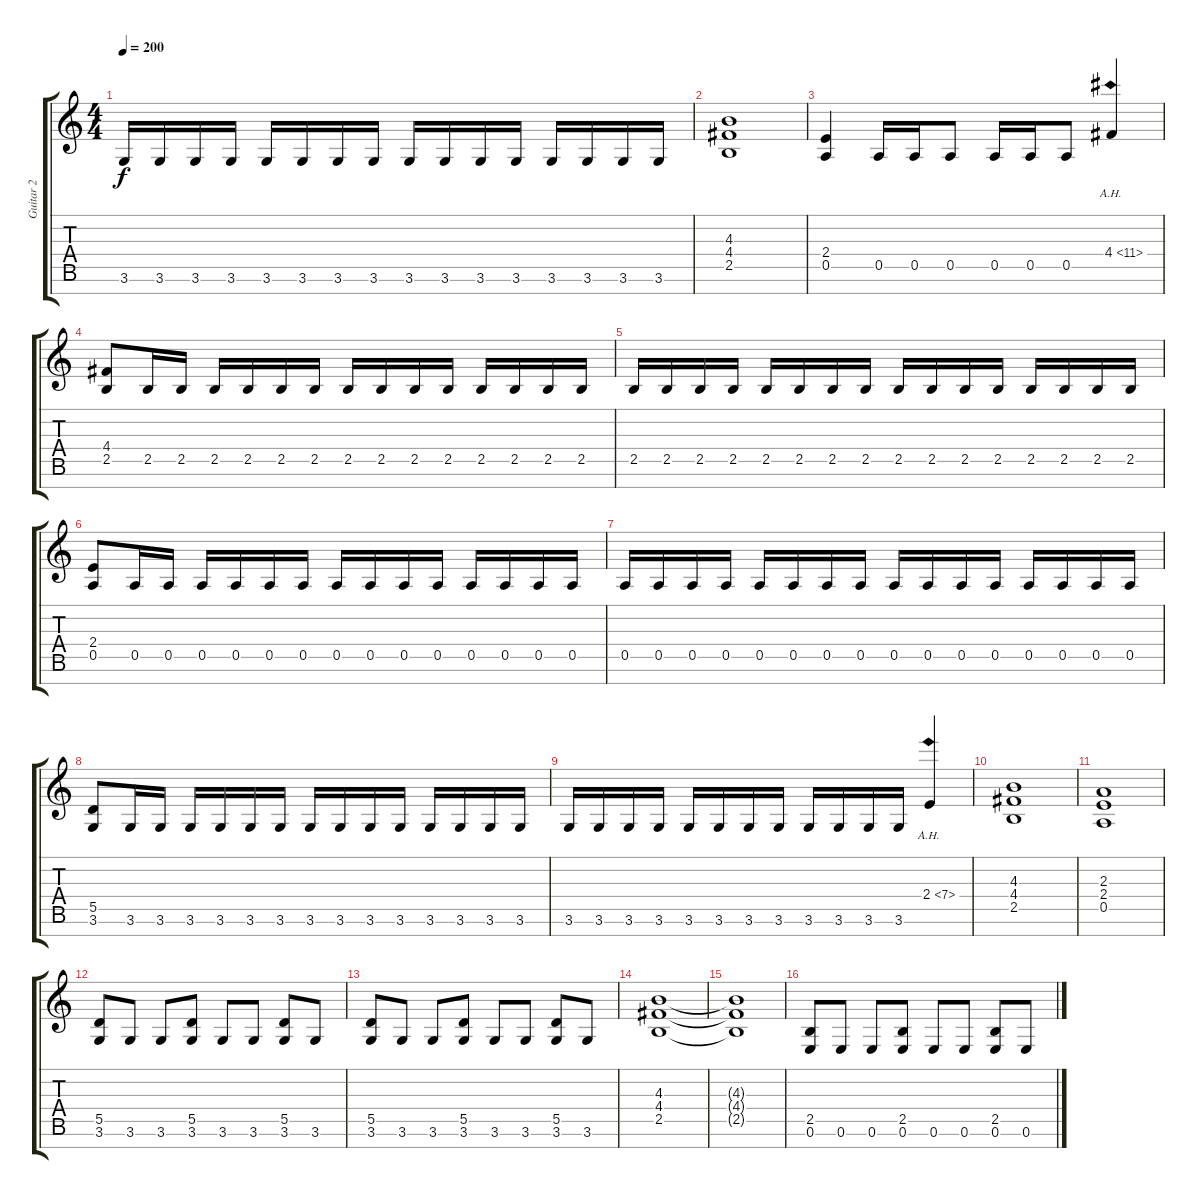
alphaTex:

\track ("Guitar 2" "Guitar 2") {instrument distortionguitar}
\staff {score tabs}
\tuning (E4 B3 G3 D3 A2 E2 B1) {hide}
\ts (4 4)
\tempo 200
\clef g2
\ks c
3.6.16{dy f} 3.6.16 3.6.16 3.6.16 3.6.16 3.6.16 3.6.16 3.6.16 3.6.16 3.6.16 3.6.16 3.6.16 3.6.16 3.6.16 3.6.16 3.6.16 |
(4.3 4.4 2.5).1 |
(2.4 0.5).4 0.5.16 0.5.16 0.5.8 0.5.16 0.5.16 0.5.8 4.4{ah 7}.4 |
\section ("" "")
(4.4 2.5).8 2.5.16 2.5.16 2.5.16 2.5.16 2.5.16 2.5.16 2.5.16 2.5.16 2.5.16 2.5.16 2.5.16 2.5.16 2.5.16 2.5.16 |
2.5.16 2.5.16 2.5.16 2.5.16 2.5.16 2.5.16 2.5.16 2.5.16 2.5.16 2.5.16 2.5.16 2.5.16 2.5.16 2.5.16 2.5.16 2.5.16 |
(2.4 0.5).8 0.5.16 0.5.16 0.5.16 0.5.16 0.5.16 0.5.16 0.5.16 0.5.16 0.5.16 0.5.16 0.5.16 0.5.16 0.5.16 0.5.16 |
0.5.16 0.5.16 0.5.16 0.5.16 0.5.16 0.5.16 0.5.16 0.5.16 0.5.16 0.5.16 0.5.16 0.5.16 0.5.16 0.5.16 0.5.16 0.5.16 |
(5.5 3.6).8 3.6.16 3.6.16 3.6.16 3.6.16 3.6.16 3.6.16 3.6.16 3.6.16 3.6.16 3.6.16 3.6.16 3.6.16 3.6.16 3.6.16 |
3.6.16 3.6.16 3.6.16 3.6.16 3.6.16 3.6.16 3.6.16 3.6.16 3.6.16 3.6.16 3.6.16 3.6.16 2.4{ah 5}.4 |
(4.3 4.4 2.5).1 |
(2.3 2.4 0.5).1 |
\section ("" "")
(5.5 3.6).8 3.6.8 3.6.8 (5.5 3.6).8 3.6.8 3.6.8 (5.5 3.6).8 3.6.8 |
(5.5 3.6).8 3.6.8 3.6.8 (5.5 3.6).8 3.6.8 3.6.8 (5.5 3.6).8 3.6.8 |
(4.3 4.4 2.5).1 |
(4.3{t} 4.4{t} 2.5{t}).1 |
(2.5 0.6).8 0.6.8 0.6.8 (2.5 0.6).8 0.6.8 0.6.8 (2.5 0.6).8 0.6.8
